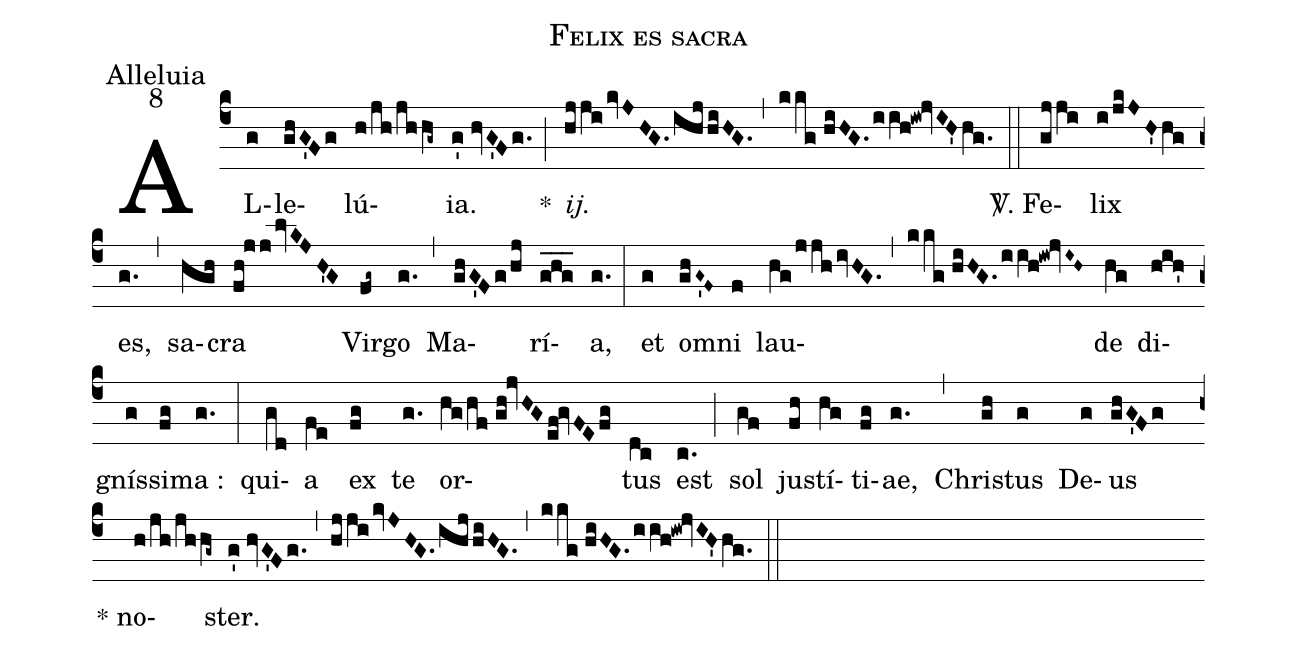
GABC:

name:Felix es sacra;
office-part:Alleluia;
mode:8;
%%
(c4) AL(g)le(ghG'Fg)lú(h/jh/jhhg~){ia}.(g'//hvG'Fg.) <clear>*(;) <i>ij.</i>(hjjikvJHG.ihj/hiHG.) (,) (kkg//hiHG.iih!iw!jvIH'hg.) (::) <sp>V/</sp>. Fe(gjji)lix(i/jkJH'hg) es,(g.) (,) sa(hgh)cra(fh!jjlvKJH'G) Vir(fg~)go(g.) (,) Ma(ghG'Fg/hj)rí(ghg___)a,(g.) (:) et(g) o(ghG~'F~)mni(f) lau(hg/jjhivHG.)(,)(kkg//hiHG.iih!iw!jvI~H~)de(hg) di(hih')gnís(g)si(fg)ma :(g.) (:) qui(gd)a(fe) ex(fg) te(g.) or(hg/hf//gh!jvHGef!gvFEfg)tus(dc) est(c.) (;) sol(gf) ju(fh)stí(hg)ti(fg)ae,(g.) (,) Chri(gh)stus(g) De(g)us(ghG'Fg) ()* no(h/jh/jhhg~)ster.(g'//hvG'Fg.) (,) (hjjikvJHG.ihj/hiHG.) (,) (kkg//hiHG.iih!iw!jvIH'hg.) (::)
